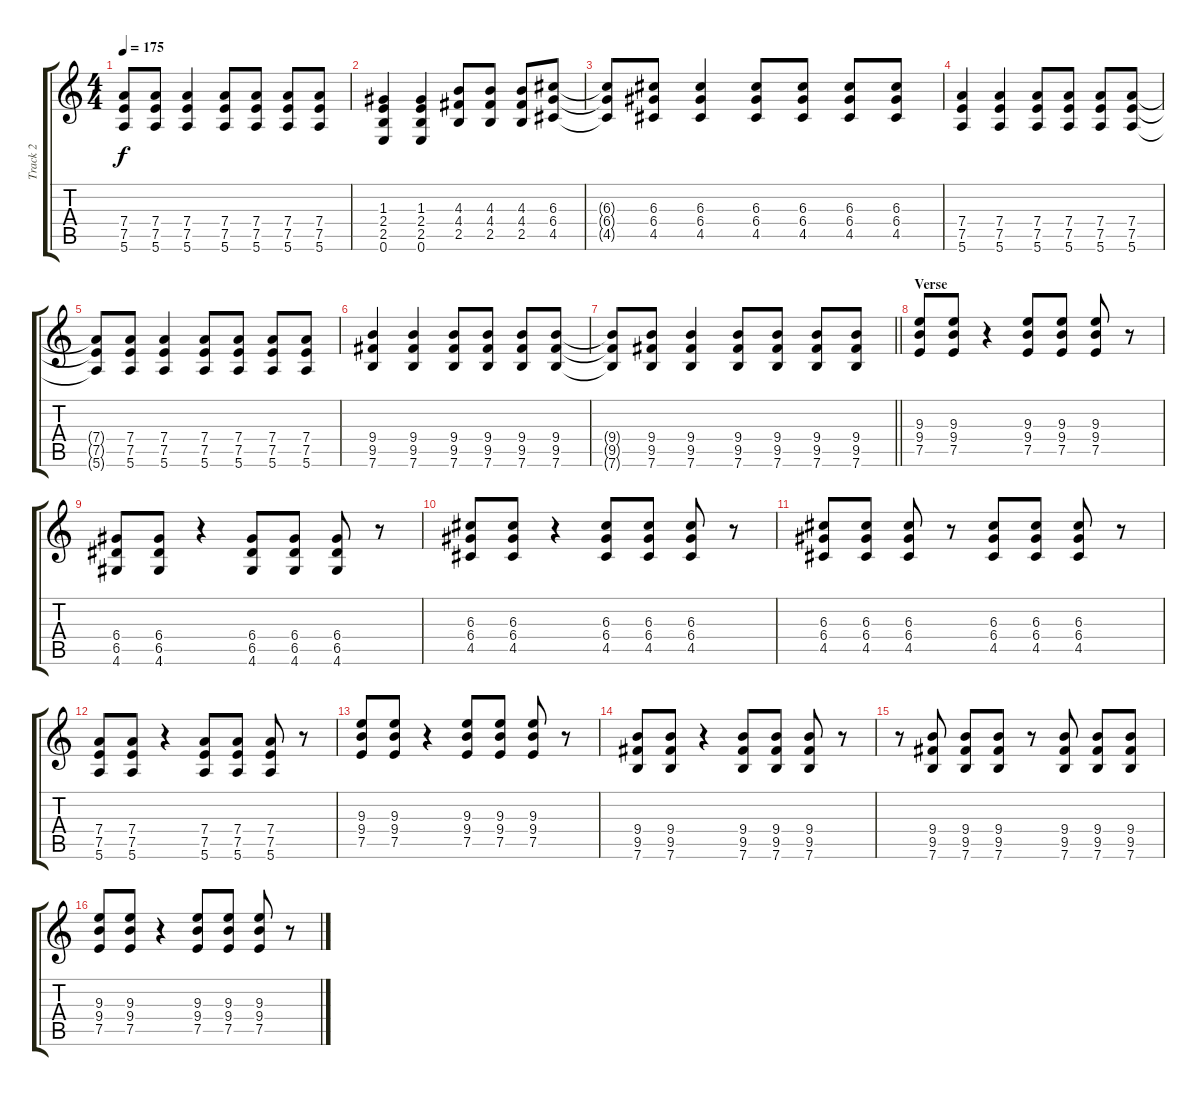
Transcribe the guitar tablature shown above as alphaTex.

\track ("Track 2" "Track 2") {instrument distortionguitar}
\staff {score tabs}
\tuning (E4 B3 G3 D3 A2 E2) {hide}
\ts (4 4)
\tempo 175
\clef g2
\ks c
(7.4{t} 7.5{t} 5.6{t}).8{dy f} (7.4 7.5 5.6).8 (7.4 7.5 5.6).4 (7.4 7.5 5.6).8 (7.4 7.5 5.6).8 (7.4 7.5 5.6).8 (7.4 7.5 5.6).8 |
(1.3 2.4 2.5 0.6).4 (1.3 2.4 2.5 0.6).4 (4.3 4.4 2.5).8 (4.3 4.4 2.5).8 (4.3 4.4 2.5).8 (6.3 6.4 4.5).8 |
(6.3{t} 6.4{t} 4.5{t}).8 (6.3 6.4 4.5).8 (6.3 6.4 4.5).4 (6.3 6.4 4.5).8 (6.3 6.4 4.5).8 (6.3 6.4 4.5).8 (6.3 6.4 4.5).8 |
(7.4 7.5 5.6).4 (7.4 7.5 5.6).4 (7.4 7.5 5.6).8 (7.4 7.5 5.6).8 (7.4 7.5 5.6).8 (7.4 7.5 5.6).8 |
(7.4{t} 7.5{t} 5.6{t}).8 (7.4 7.5 5.6).8 (7.4 7.5 5.6).4 (7.4 7.5 5.6).8 (7.4 7.5 5.6).8 (7.4 7.5 5.6).8 (7.4 7.5 5.6).8 |
(9.4 9.5 7.6).4 (9.4 9.5 7.6).4 (9.4 9.5 7.6).8 (9.4 9.5 7.6).8 (9.4 9.5 7.6).8 (9.4 9.5 7.6).8 |
\barLineRight lightlight
(9.4{t} 9.5{t} 7.6{t}).8 (9.4 9.5 7.6).8 (9.4 9.5 7.6).4 (9.4 9.5 7.6).8 (9.4 9.5 7.6).8 (9.4 9.5 7.6).8 (9.4 9.5 7.6).8 |
\section ("" "Verse")
(9.3 9.4 7.5).8 (9.3 9.4 7.5).8 r.4 (9.3 9.4 7.5).8 (9.3 9.4 7.5).8 (9.3 9.4 7.5).8 r.8 |
(6.4 6.5 4.6).8 (6.4 6.5 4.6).8 r.4 (6.4 6.5 4.6).8 (6.4 6.5 4.6).8 (6.4 6.5 4.6).8 r.8 |
(6.3 6.4 4.5).8 (6.3 6.4 4.5).8 r.4 (6.3 6.4 4.5).8 (6.3 6.4 4.5).8 (6.3 6.4 4.5).8 r.8 |
(6.3 6.4 4.5).8 (6.3 6.4 4.5).8 (6.3 6.4 4.5).8 r.8 (6.3 6.4 4.5).8 (6.3 6.4 4.5).8 (6.3 6.4 4.5).8 r.8 |
(7.4 7.5 5.6).8 (7.4 7.5 5.6).8 r.4 (7.4 7.5 5.6).8 (7.4 7.5 5.6).8 (7.4 7.5 5.6).8 r.8 |
(9.3 9.4 7.5).8 (9.3 9.4 7.5).8 r.4 (9.3 9.4 7.5).8 (9.3 9.4 7.5).8 (9.3 9.4 7.5).8 r.8 |
(9.4 9.5 7.6).8 (9.4 9.5 7.6).8 r.4 (9.4 9.5 7.6).8 (9.4 9.5 7.6).8 (9.4 9.5 7.6).8 r.8 |
r.8 (9.4 9.5 7.6).8 (9.4 9.5 7.6).8 (9.4 9.5 7.6).8 r.8 (9.4 9.5 7.6).8 (9.4 9.5 7.6).8 (9.4 9.5 7.6).8 |
(9.3 9.4 7.5).8 (9.3 9.4 7.5).8 r.4 (9.3 9.4 7.5).8 (9.3 9.4 7.5).8 (9.3 9.4 7.5).8 r.8
